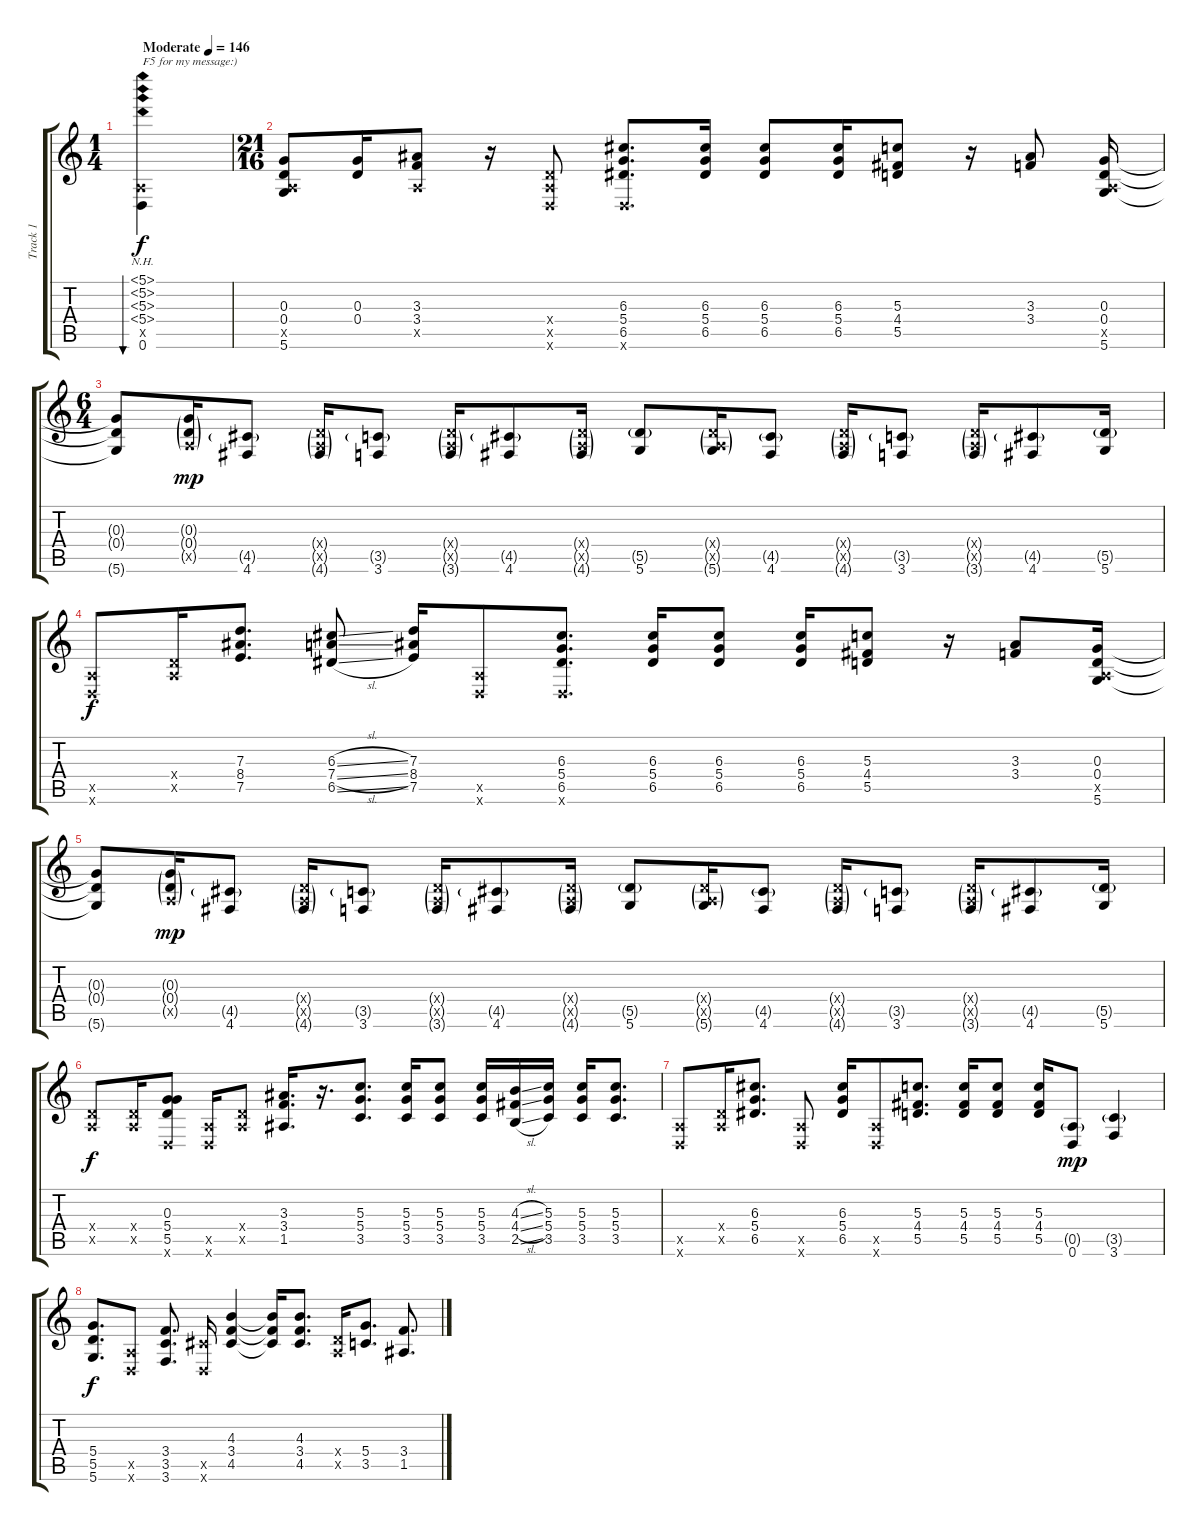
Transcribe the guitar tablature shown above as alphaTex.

\track ("Track 1" "Track 1") {instrument acousticguitarsteel}
\staff {score tabs}
\tuning (E4 B3 G3 D3 A2 D2) {hide}
\ts (1 4)
\tempo (146 "Moderate")
\clef g2
\ks c
(5.1{nh} 5.2{nh} 5.3{nh} 5.4{nh} 0.5{x} 0.6).4{bu 240 txt "F5 for my message:)" dy f instrument acousticguitarsteel} |
\ts (21 16)
(0.3 0.4 0.5{x} 5.6).8 (0.3 0.4).16 (3.3 3.4 0.5{x}).8 r.16 (0.4{x} 0.5{x} 0.6{x}).8 (6.3 5.4 6.5 0.6{x}).8{d} (6.3 5.4 6.5).16 (6.3 5.4 6.5).8 (6.3 5.4 6.5).16 (5.3 4.4 5.5).8 r.16 (3.3 3.4).8 (0.3 0.4 0.5{x} 5.6).16 |
\ts (6 4)
(0.3{t} 0.4{t} 5.6{t}).8 (0.3{g} 0.4{g} 0.5{g x}).16{dy mp} (4.5{g} 4.6).8 (0.4{g x} 0.5{g x} 4.6{g}).16 (3.5{g} 3.6).8 (0.4{g x} 0.5{g x} 3.6{g}).16 (4.5{g} 4.6).8 (0.4{g x} 0.5{g x} 4.6{g}).16 (5.5{g} 5.6).8 (0.4{g x} 0.5{g x} 5.6{g}).16 (4.5{g} 4.6).8 (0.4{g x} 0.5{g x} 4.6{g}).16 (3.5{g} 3.6).8 (0.4{g x} 0.5{g x} 3.6{g}).16 (4.5{g} 4.6).8 (5.5{g} 5.6).16 |
(0.5{x} 0.6{x}).8{dy f} (0.4{x} 0.5{x}).16 (7.3 8.4 7.5).8{d} (6.3{sl} 7.4{sl} 6.5{sl}).8 (7.3 8.4 7.5).16 (0.5{x} 0.6{x}).8 (6.3 5.4 6.5 0.6{x}).8{d} (6.3 5.4 6.5).16 (6.3 5.4 6.5).8 (6.3 5.4 6.5).16 (5.3 4.4 5.5).8 r.16 (3.3 3.4).8 (0.3 0.4 0.5{x} 5.6).16 |
(0.3{t} 0.4{t} 5.6{t}).8 (0.3{g} 0.4{g} 0.5{g x}).16{dy mp} (4.5{g} 4.6).8 (0.4{g x} 0.5{g x} 4.6{g}).16 (3.5{g} 3.6).8 (0.4{g x} 0.5{g x} 3.6{g}).16 (4.5{g} 4.6).8 (0.4{g x} 0.5{g x} 4.6{g}).16 (5.5{g} 5.6).8 (0.4{g x} 0.5{g x} 5.6{g}).16 (4.5{g} 4.6).8 (0.4{g x} 0.5{g x} 4.6{g}).16 (3.5{g} 3.6).8 (0.4{g x} 0.5{g x} 3.6{g}).16 (4.5{g} 4.6).8 (5.5{g} 5.6).16 |
(0.4{x} 0.5{x}).8{dy f} (0.4{x} 0.5{x}).16 (0.3 5.4 5.5 0.6{x}).8 (0.5{x} 0.6{x}).16 (0.4{x} 0.5{x}).8 (3.3 3.4 1.5).16{d} r.16{d} (5.3 5.4 3.5).8{d} (5.3 5.4 3.5).16 (5.3 5.4 3.5).8 (5.3 5.4 3.5).16 (4.3{sl} 4.4{sl} 2.5{sl}).16 (5.3 5.4 3.5).16 (5.3 5.4 3.5).16 (5.3 5.4 3.5).8{d} |
(0.5{x} 0.6{x}).8 (0.4{x} 0.5{x}).16 (6.3 5.4 6.5).8{d} (0.5{x} 0.6{x}).8 (6.3 5.4 6.5).16 (0.5{x} 0.6{x}).8 (5.3 4.4 5.5).8{d} (5.3 4.4 5.5).16 (5.3 4.4 5.5).8 (5.3 4.4 5.5).16 (0.5{g} 0.6).8{dy mp} (3.5{g} 3.6).4 |
(5.4 5.5 5.6).8{d dy f} (0.5{x} 0.6{x}).8 (3.4 3.5 3.6).8{d} (4.5{x} 0.6{x}).16 (4.3 3.4 4.5).4 (4.3{t} 3.4{t} 4.5{t}).16 (4.3 3.4 4.5).8{d} (0.4{x} 0.5{x}).16 (5.4 3.5).8{d} (3.4 1.5).8{d}
